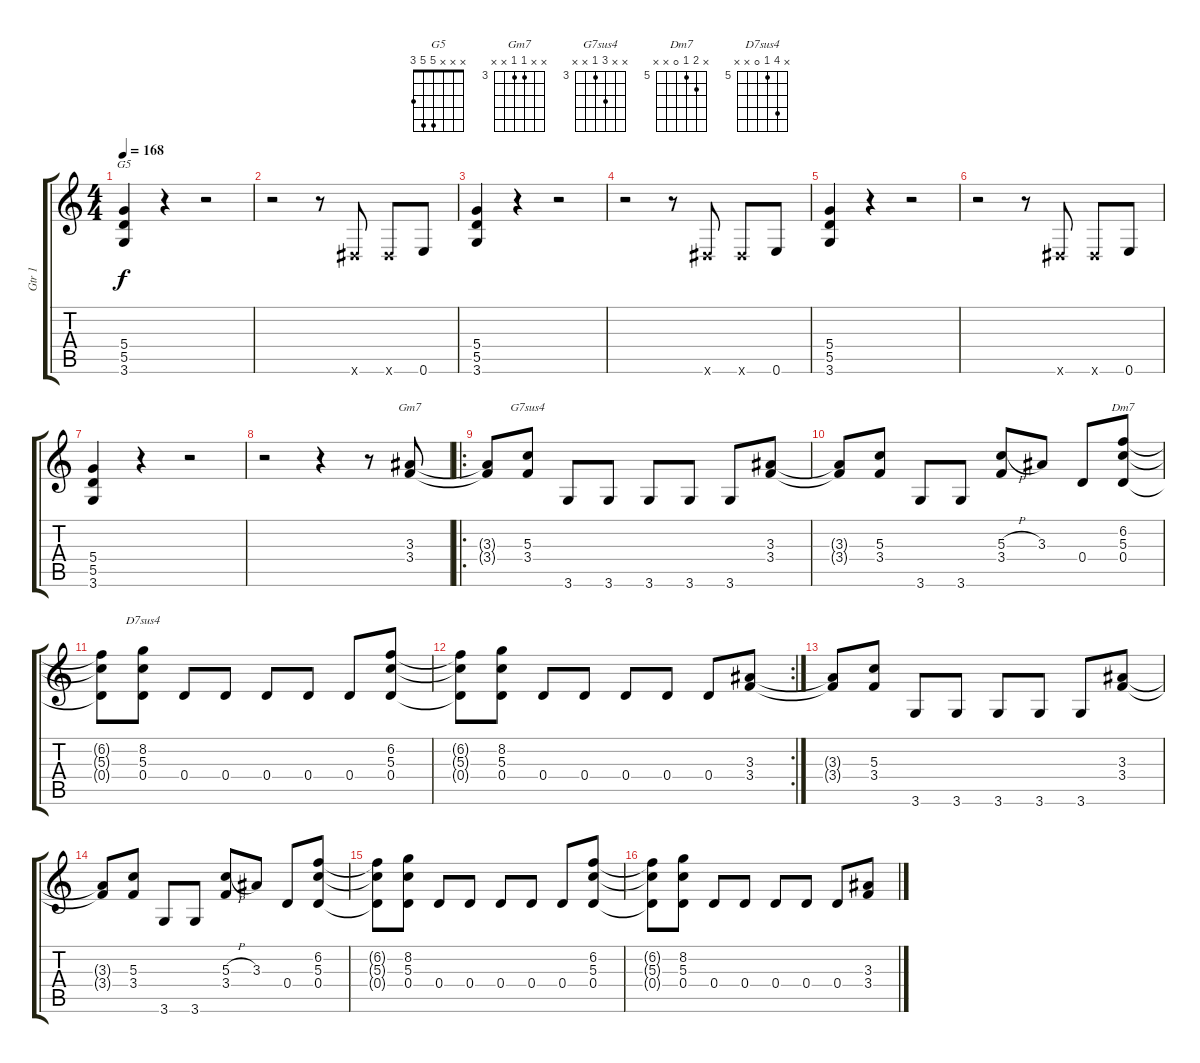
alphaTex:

\track ("Gtr 1" "Gtr 1") {instrument distortionguitar}
\staff {score tabs}
\tuning (E4 B3 G3 D3 A2 E2) {hide}
\chord ("G5" x x x 5 5 3)
\chord ("Gm7" x x 3 3 x x) {firstfret 3}
\chord ("G7sus4" x x 5 3 x x) {firstfret 3}
\chord ("Dm7" x 6 5 0 x x) {firstfret 5}
\chord ("D7sus4" x 8 5 0 x x) {firstfret 5}
\ts (4 4)
\tempo 168
\clef g2
\ks c
(5.4 5.5 3.6).4{ch "G5" dy f} r.4 r.2 |
r.2 r.8 -1.6{x}.8 -1.6{x}.8 0.6.8 |
(5.4 5.5 3.6).4 r.4 r.2 |
r.2 r.8 -1.6{x}.8 -1.6{x}.8 0.6.8 |
(5.4 5.5 3.6).4 r.4 r.2 |
r.2 r.8 -1.6{x}.8 -1.6{x}.8 0.6.8 |
(5.4 5.5 3.6).4 r.4 r.2 |
r.2 r.4 r.8 (3.3 3.4).8{ch "Gm7"} |
\ro
(3.3{t} 3.4{t}).8 (5.3 3.4).8{ch "G7sus4"} 3.6.8 3.6.8 3.6.8 3.6.8 3.6.8 (3.3 3.4).8 |
(3.3{t} 3.4{t}).8 (5.3 3.4).8 3.6.8 3.6.8 (5.3{h} 3.4).8 3.3.8 0.4.8 (6.2 5.3 0.4).8{ch "Dm7"} |
(6.2{t} 5.3{t} 0.4{t}).8 (8.2 5.3 0.4).8{ch "D7sus4"} 0.4.8 0.4.8 0.4.8 0.4.8 0.4.8 (6.2 5.3 0.4).8 |
\rc 2
(6.2{t} 5.3{t} 0.4{t}).8 (8.2 5.3 0.4).8 0.4.8 0.4.8 0.4.8 0.4.8 0.4.8 (3.3 3.4).8 |
(3.3{t} 3.4{t}).8 (5.3 3.4).8 3.6.8 3.6.8 3.6.8 3.6.8 3.6.8 (3.3 3.4).8 |
(3.3{t} 3.4{t}).8 (5.3 3.4).8 3.6.8 3.6.8 (5.3{h} 3.4).8 3.3.8 0.4.8 (6.2 5.3 0.4).8 |
(6.2{t} 5.3{t} 0.4{t}).8 (8.2 5.3 0.4).8 0.4.8 0.4.8 0.4.8 0.4.8 0.4.8 (6.2 5.3 0.4).8 |
(6.2{t} 5.3{t} 0.4{t}).8 (8.2 5.3 0.4).8 0.4.8 0.4.8 0.4.8 0.4.8 0.4.8 (3.3 3.4).8
